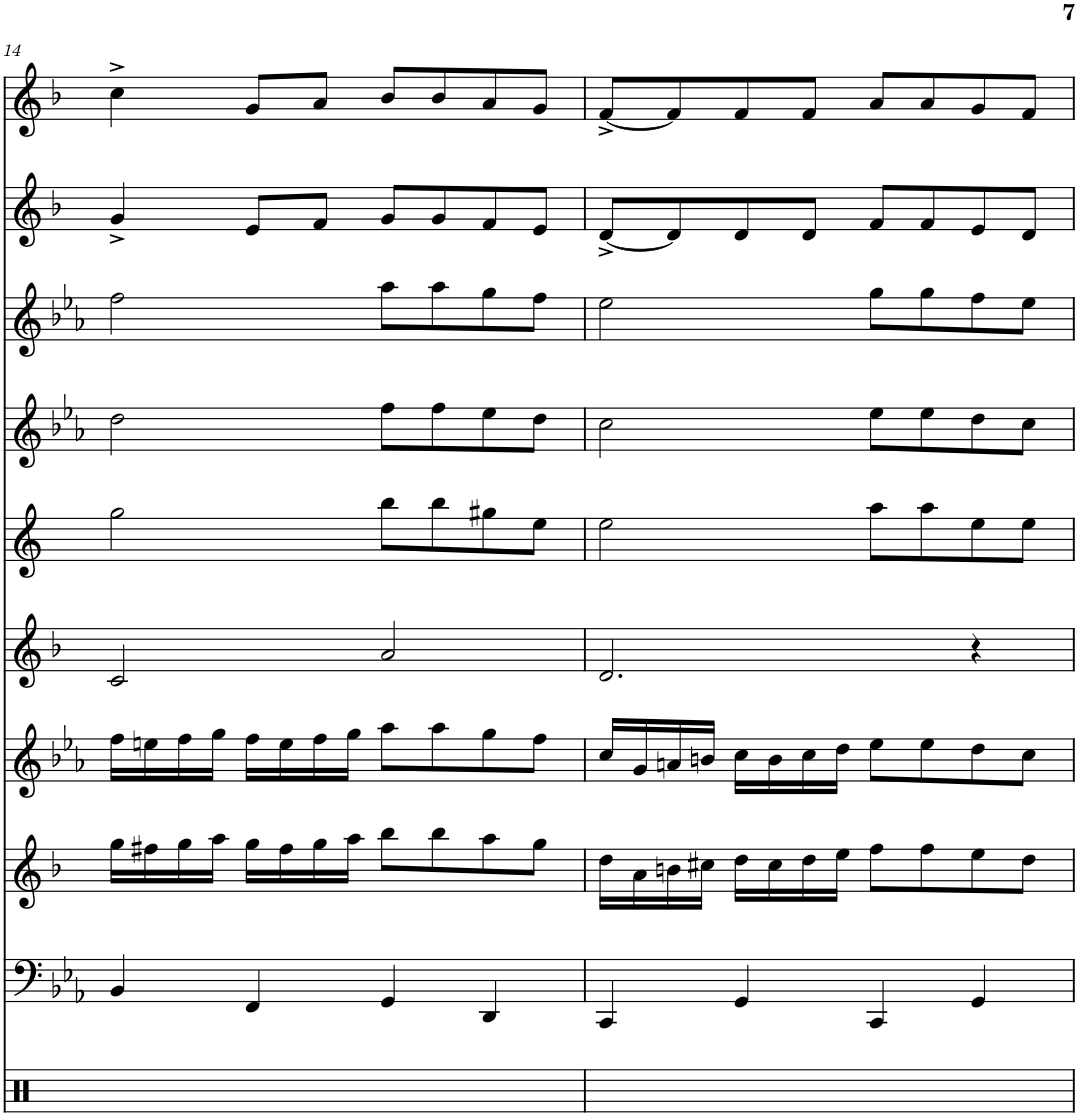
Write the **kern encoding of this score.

**kern	**kern	**kern	**kern	**kern	**kern	**kern	**kern	**kern	**kern
*part10	*part9	*part8	*part7	*part6	*part5	*part4	*part3	*part2	*part1
*staff10	*staff9	*staff8	*staff7	*staff6	*staff5	*staff4	*staff3	*staff2	*staff1
*I"Voice	*I"Voice	*I"Voice	*I"Voice	*I"Voice	*I"Voice	*I"Voice	*I"Voice	*I"Voice	*I"Voice
*I'V	*I'V	*I'V	*I'V	*I'V	*I'V	*I'V	*I'V	*I'V	*I'V
!!LO:PB:g=z
*clefX	*clefF4	*clefG2	*clefG2	*clefG2	*clefG2	*clefG2	*clefG2	*clefG2	*clefG2
*k[]	*k[b-e-a-]	*k[b-]	*k[b-e-a-]	*k[b-]	*k[]	*k[b-e-a-]	*k[b-e-a-]	*k[b-]	*k[b-]
*M4/4	*M4/4	*M4/4	*M4/4	*M4/4	*M4/4	*M4/4	*M4/4	*M4/4	*M4/4
=14	=14	=14	=14	=14	=14	=14	=14	=14	=14
1ryy	4BB-/	16gg\LL	16ff\LL	2c/	2gg\	2dd\	2ff\	4g^/	4cc^\
.	.	16ff#X\	16een\	.	.	.	.	.	.
.	.	16gg\	16ff\	.	.	.	.	.	.
.	.	16aa\JJ	16gg\JJ	.	.	.	.	.	.
.	4FF/	16gg\LL	16ff\LL	.	.	.	.	8e/L	8g/L
.	.	16ff#\	16ee\	.	.	.	.	.	.
.	.	16gg\	16ff\	.	.	.	.	8f/J	8a/J
.	.	16aa\JJ	16gg\JJ	.	.	.	.	.	.
.	4GG/	8bb-\L	8aa-\L	2a/	8bb\L	8ff\L	8aa-\L	8g/L	8b-/L
.	.	8bb-\	8aa-\	.	8bb\	8ff\	8aa-\	8g/	8b-/
.	4DD/	8aa\	8gg\	.	8gg#X\	8ee-\	8gg\	8f/	8a/
.	.	8gg\J	8ff\J	.	8ee\J	8dd\J	8ff\J	8e/J	8g/J
=15	=15	=15	=15	=15	=15	=15	=15	=15	=15
1ryy	4CC/	16dd\LL	16cc/LL	2.d/	2ee\	2cc\	2ee-\	[<8d^/L	[<8f^/L
.	.	16a\	16g/	.	.	.	.	.	.
.	.	16bn\	16an/	.	.	.	.	8d/]	8f/]
.	.	16cc#X\JJ	16bn/JJ	.	.	.	.	.	.
.	4GG/	16dd\LL	16cc\LL	.	.	.	.	8d/	8f/
.	.	16cc#\	16b\	.	.	.	.	.	.
.	.	16dd\	16cc\	.	.	.	.	8d/J	8f/J
.	.	16ee\JJ	16dd\JJ	.	.	.	.	.	.
.	4CC/	8ff\L	8ee-\L	.	8aa\L	8ee-\L	8gg\L	8f/L	8a/L
.	.	8ff\	8ee-\	.	8aa\	8ee-\	8gg\	8f/	8a/
.	4GG/	8ee\	8dd\	4r	8ee\	8dd\	8ff\	8e/	8g/
.	.	8dd\J	8cc\J	.	8ee\J	8cc\J	8ee-\J	8d/J	8f/J
=	=	=	=	=	=	=	=	=	=
*-	*-	*-	*-	*-	*-	*-	*-	*-	*-
